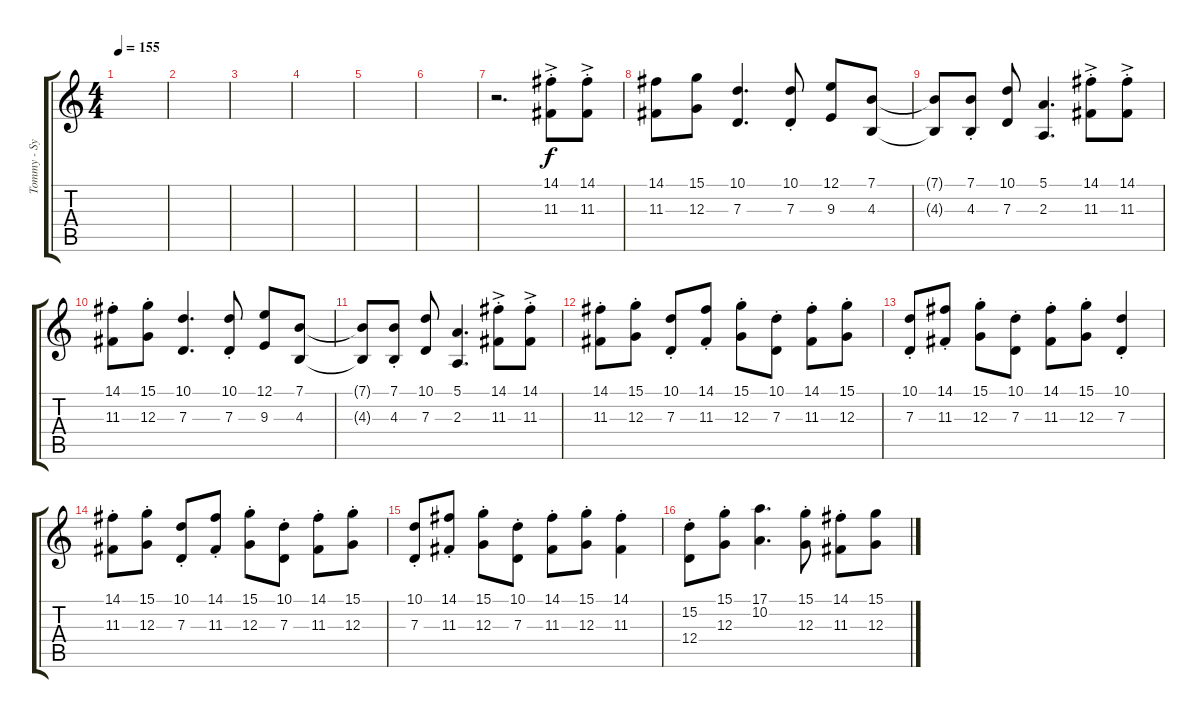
\track ("Tommy - Synth" "Tommy - Sy") {instrument stringensemble1}
\staff {score tabs}
\tuning (E4 B3 G3 D3 A2 E2) {hide}
\ts (4 4)
\tempo 155
\clef g2
\ks c
|
|
|
|
|
|
r.2{d} (14.1{ac st} 11.3{ac st}).8 (14.1{ac st} 11.3{ac st}).8 |
(14.1 11.3).8 (15.1 12.3).8 (10.1 7.3).4{d} (10.1{st} 7.3{st}).8 (12.1 9.3).8 (7.1 4.3).8 |
(7.1{t} 4.3{t}).8 (7.1{st} 4.3{st}).8 (10.1 7.3).8 (5.1 2.3).4{d} (14.1{ac st} 11.3{ac st}).8 (14.1{ac st} 11.3{ac st}).8 |
(14.1{st} 11.3{st}).8 (15.1{st} 12.3{st}).8 (10.1 7.3).4{d} (10.1{st} 7.3{st}).8 (12.1 9.3).8 (7.1 4.3).8 |
(7.1{t} 4.3{t}).8 (7.1{st} 4.3{st}).8 (10.1 7.3).8 (5.1 2.3).4{d} (14.1{ac st} 11.3{ac st}).8 (14.1{ac st} 11.3{ac st}).8 |
(14.1{st} 11.3{st}).8 (15.1{st} 12.3{st}).8 (10.1{st} 7.3{st}).8 (14.1{st} 11.3{st}).8 (15.1{st} 12.3{st}).8 (10.1{st} 7.3{st}).8 (14.1{st} 11.3{st}).8 (15.1{st} 12.3{st}).8 |
(10.1{st} 7.3{st}).8 (14.1{st} 11.3{st}).8 (15.1{st} 12.3{st}).8 (10.1{st} 7.3{st}).8 (14.1{st} 11.3{st}).8 (15.1{st} 12.3{st}).8 (10.1{st} 7.3{st}).4 |
(14.1{st} 11.3{st}).8 (15.1{st} 12.3{st}).8 (10.1{st} 7.3{st}).8 (14.1{st} 11.3{st}).8 (15.1{st} 12.3{st}).8 (10.1{st} 7.3{st}).8 (14.1{st} 11.3{st}).8 (15.1{st} 12.3{st}).8 |
(10.1{st} 7.3{st}).8 (14.1{st} 11.3{st}).8 (15.1{st} 12.3{st}).8 (10.1{st} 7.3{st}).8 (14.1{st} 11.3{st}).8 (15.1{st} 12.3{st}).8 (14.1{st} 11.3).4 |
(15.2{st} 12.4{st}).8 (15.1{st} 12.3{st}).8 (17.1 10.2).4{d} (15.1{st} 12.3{st}).8 (14.1{st} 11.3{st}).8 (15.1 12.3).8
